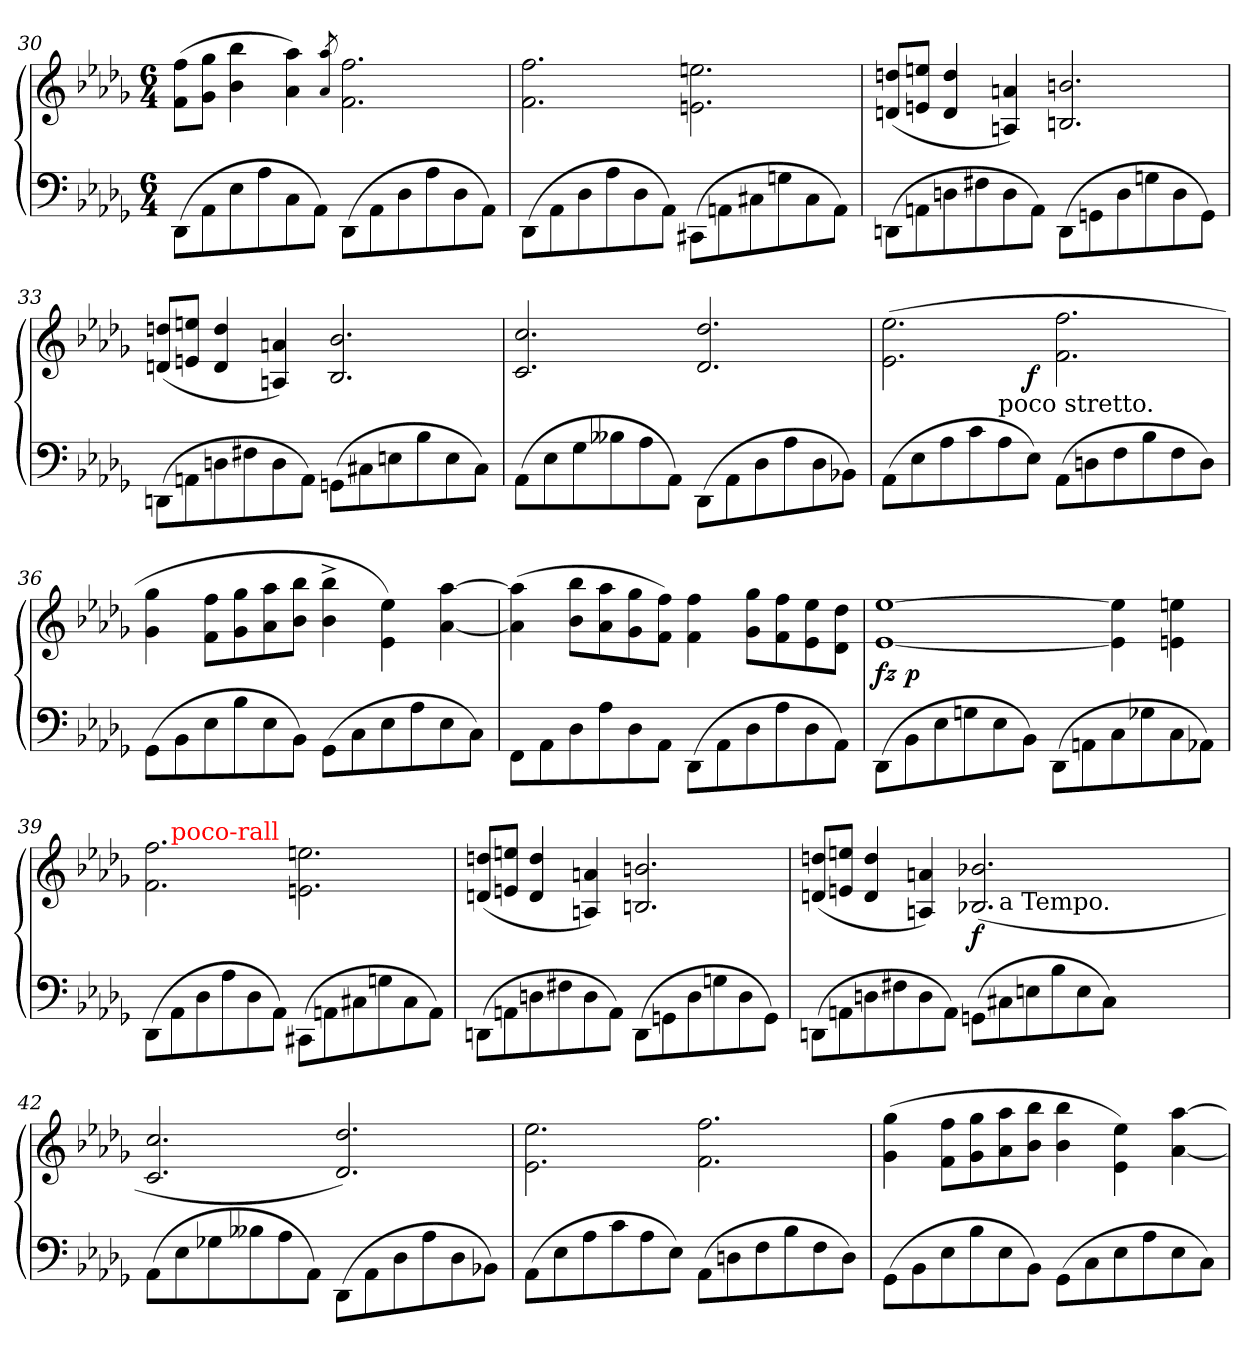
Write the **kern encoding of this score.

**kern	**kern	**dynam
*part1	*part1	*part1
*staff2	*staff1	*staff1/2
*clefF4	*clefG2	*
*k[b-e-a-d-g-]	*k[b-e-a-d-g-]	*
*b-:	*b-:	*
*M6/4	*M6/4	*
=30	=30	=30
(8DD-\L	(8ff 8fL	.
8AA-	8gg- 8g-J	.
8E-	4bb- 4b-	.
8A-	.	.
8C	4aa- 4a-)	.
8AA-J)	.	.
.	8qaa-/ 8qa-/	.
(8DD-\L	2.ff 2.f	.
8AA-	.	.
8D-	.	.
8A-	.	.
8D-	.	.
8AA-J)	.	.
=31	=31	=31
(8DD-\L	2.ff 2.f	.
8AA-	.	.
8D-	.	.
8A-	.	.
8D-	.	.
8AA-J)	.	.
(8CC#X\L	2.een\ 2.en\	.
8AAn	.	.
8C#X	.	.
8Gn	.	.
8C#	.	.
8AAJ)	.	.
=32	=32	=32
(8DDn\L	(8ddn 8dnL	.
8AAn	8een 8enJ	.
8D	4dd 4d	.
8F#X	.	.
8D	4an 4An)	.
8AAJ)	.	.
(8DD\L	2.bn 2.Bn	.
8GGn	.	.
8D	.	.
8G	.	.
8D	.	.
8GGJ)	.	.
=33	=33	=33
(8DDn\L	(8ddn 8dnL	.
8AAn	8een 8enJ	.
8D	4dd 4d	.
8F#X	.	.
8D	4an 4An)	.
8AAJ)	.	.
(8GGnL	2.b- 2.B-	.
8C#X	.	.
8En	.	.
8B-	.	.
8E	.	.
8C#J)	.	.
=34	=34	=34
(8AA-L	2.cc 2.c	.
8E-	.	.
8G-	.	.
8B--X	.	.
8A-	.	.
8AA-J)	.	.
(8DD-\L	2.dd- 2.d-	.
8AA-	.	.
8D-	.	.
8A-	.	.
8D-	.	.
8BB-XJ)	.	.
=35	=35	=35
*	*^	*
(8AA-L	(2.ee-\ 2.e-\	2ryy	.
8E-	.	.	.
8A-	.	.	.
8c	.	.	.
!LO:TX:a:t=poco stretto.	!	!	!
8A-	.	8ryy	.
8E-J)	.	2..ryy	f
(8AA-L	2.ff 2.f	.	.
8Dn	.	.	.
8F	.	.	.
8B-	.	.	.
8F	.	.	.
8DJ)	.	.	.
*	*v	*v	*
=36	=36	=36
(8GG-\L	4gg- 4g-	.
8BB-	.	.
8E-	8ff 8fL	.
8B-	8gg- 8g-	.
8E-	8aa- 8a-	.
8BB-J)	8bb- 8b-J	.
(8GG-L	4bb-^< 4b-^<	.
8C	.	.
8E-	4ee-\ 4e-\)	.
8A-	.	.
8E-	[4aa- [4a-	.
8CJ)	.	.
=37	=37	=37
8FF\L	(4aa-] 4a-]	.
8AA-	.	.
8D-	8bb- 8b-L	.
8A-	8aa- 8a-	.
8D-	8gg- 8g-	.
8AA-J	8ff 8fJ)	.
(8DD-\L	4ff 4f	.
8AA-	.	.
8D-	8gg- 8g-L	.
8A-	8ff 8f	.
8D-	8ee- 8e-	.
8AA-J)	8dd- 8d-J	.
=38	=38	=38
*	*^	*
(8DD-\L	[1ee- [1e-	8ryy	fz
8BB-	.	1ryy	p
8E-	.	.	.
8Gn	.	.	.
8E-	.	.	.
8BB-J)	.	.	.
(8DD-\L	.	.	.
8AAn	.	.	.
8C	4ee-]\ 4e-]\	.	.
8G-X	.	4.ryy	.
8C	4een\ 4en\	.	.
8AA-XJ)	.	.	.
=39	=39	=39	=39
(8DD-\L	2.ff 2.f	8ryy	.
!	!	!LO:TX:a:color=red:t=poco-rall	!
8AA-	.	1ryy	.
8D-	.	.	.
8A-	.	.	.
8D-	.	.	.
8AA-J)	.	.	.
(8CC#X\L	2.een\ 2.en\	.	.
8AAn	.	.	.
8C#X	.	.	.
8Gn	.	4.ryy	.
8C#	.	.	.
8AAJ)	.	.	.
*	*v	*v	*
=40	=40	=40
(8DDn\L	(8ddn 8dnL	.
8AAn	8een 8eJ	.
8D	4dd 4d	.
8F#X	.	.
8D	4an 4An)	.
8AAJ)	.	.
(8DD\L	2.bn 2.Bn	.
8GGn	.	.
8D	.	.
8G	.	.
8D	.	.
8GGJ)	.	.
=41	=41	=41
*	*^	*
(8DDn\L	(8ddn 8dnL	2..ryy	.
8AAn	8een 8enJ	.	.
8D	4dd 4d	.	.
8F#X	.	.	.
8D	4an 4An)	.	.
8AAJ)	.	.	.
(8GGnL	(2.b-X 2.B-X	.	f
!	!	!LO:TX:b:t=a Tempo.	!
8C#X	.	1ryy	.
8En	.	.	.
8B-	.	.	.
8E	.	.	.
8C#J)	.	.	.
2ryy	2ryy	.	.
.	.	4ryy	.
8ryy	8ryy	.	.
*	*v	*v	*
=42	=42	=42
(8AA-L	2.cc 2.c	.
8E-	.	.
8G-X	.	.
8B--X	.	.
8A-	.	.
8AA-J)	.	.
(8DD-\L	2.dd- 2.d-)	.
8AA-	.	.
8D-	.	.
8A-	.	.
8D-	.	.
8BB-XJ)	.	.
=43	=43	=43
(8AA-L	2.ee-\ 2.e-\	.
8E-	.	.
8A-	.	.
8c	.	.
8A-	.	.
8E-J)	.	.
(8AA-L	2.ff 2.f	.
8Dn	.	.
8F	.	.
8B-	.	.
8F	.	.
8DJ)	.	.
=44	=44	=44
(8GG-\L	(4gg- 4g-	.
8BB-	.	.
8E-	8ff 8fL	.
8B-	8gg- 8g-	.
8E-	8aa- 8a-	.
8BB-J)	8bb- 8b-J	.
(8GG-L	4bb- 4b-	.
8C	.	.
8E-	4ee-\ 4e-\)	.
8A-	.	.
8E-	[4aa- [4a-	.
8CJ)	.	.
=	=	=
*-	*-	*-
